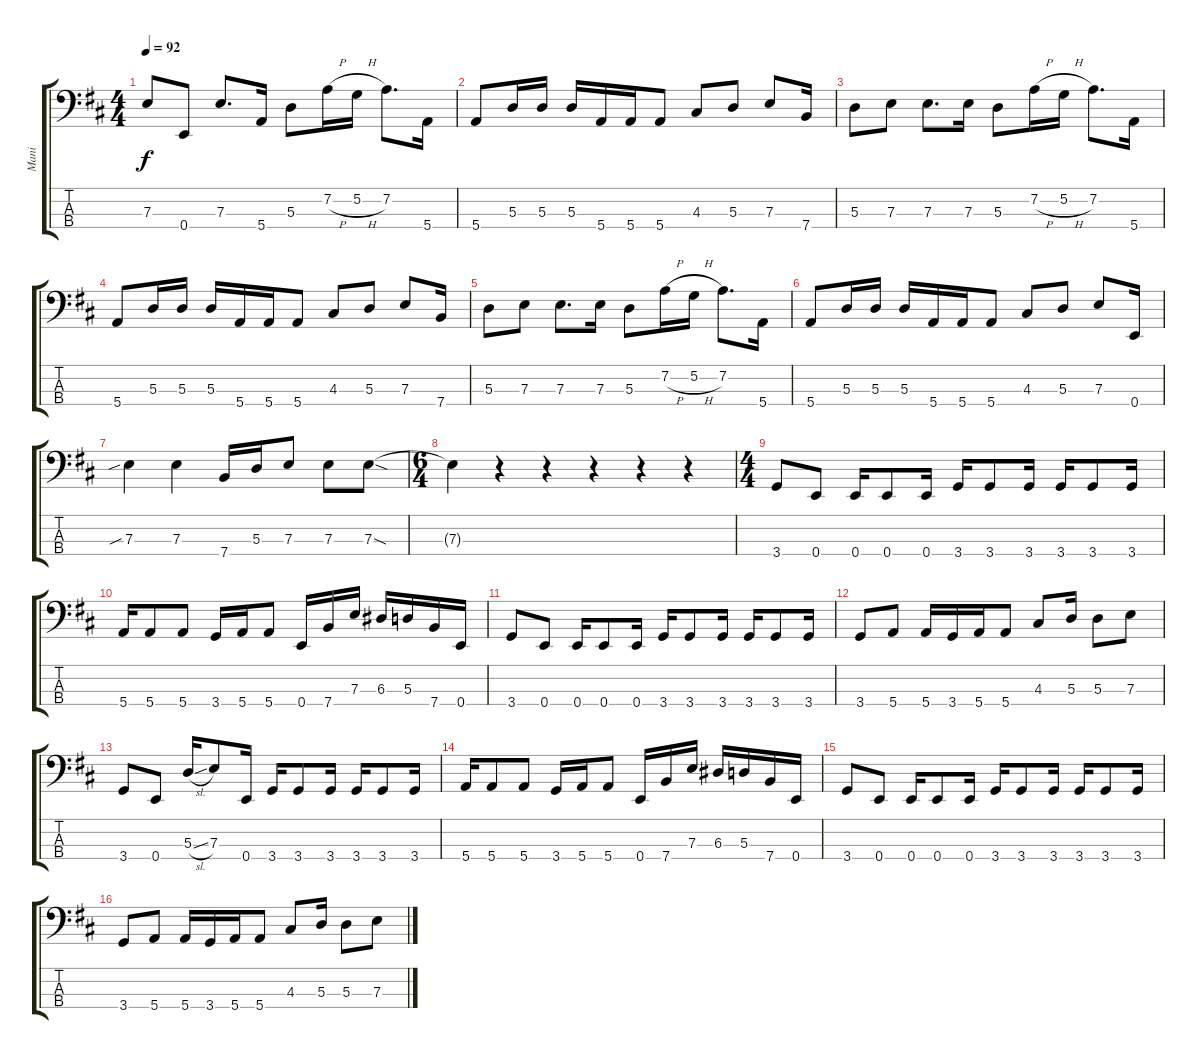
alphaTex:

\track ("Mani" "Mani") {instrument electricbassfinger}
\staff {score tabs}
\tuning (G2 D2 A1 E1) {hide}
\ts (4 4)
\tempo 92
\clef f4
\ks d
7.3.8{dy f} 0.4.8 7.3.8{d} 5.4.16 5.3.8 7.2{h}.16 5.2{h}.16 7.2.8{d} 5.4.16 |
5.4.8 5.3.16 5.3.16 5.3.16 5.4.16 5.4.16 5.4.8 4.3.8 5.3.8 7.3.8 7.4.16 |
5.3.8 7.3.8 7.3.8{d} 7.3.16 5.3.8 7.2{h}.16 5.2{h}.16 7.2.8{d} 5.4.16 |
5.4.8 5.3.16 5.3.16 5.3.16 5.4.16 5.4.16 5.4.8 4.3.8 5.3.8 7.3.8 7.4.16 |
5.3.8 7.3.8 7.3.8{d} 7.3.16 5.3.8 7.2{h}.16 5.2{h}.16 7.2.8{d} 5.4.16 |
5.4.8 5.3.16 5.3.16 5.3.16 5.4.16 5.4.16 5.4.8 4.3.8 5.3.8 7.3.8 0.4.16 |
7.3{sib}.4 7.3.4 7.4.16 5.3.16 7.3.8 7.3.8 7.3{sod}.8 |
\ts (6 4)
7.3{t}.4 r.4 r.4 r.4 r.4 r.4 |
\ts (4 4)
3.4.8 0.4.8 0.4.16 0.4.8 0.4.16 3.4.16 3.4.8 3.4.16 3.4.16 3.4.8 3.4.16 |
5.4.16 5.4.8 5.4.8 3.4.16 5.4.16 5.4.8 0.4.16 7.4.16 7.3.16 6.3.16 5.3.16 7.4.16 0.4.16 |
3.4.8 0.4.8 0.4.16 0.4.8 0.4.16 3.4.16 3.4.8 3.4.16 3.4.16 3.4.8 3.4.16 |
3.4.8 5.4.8 5.4.16 3.4.16 5.4.16 5.4.8 4.3.8 5.3.16 5.3.8 7.3.8 |
3.4.8 0.4.8 5.3{sl}.16 7.3.8 0.4.16 3.4.16 3.4.8 3.4.16 3.4.16 3.4.8 3.4.16 |
5.4.16 5.4.8 5.4.8 3.4.16 5.4.16 5.4.8 0.4.16 7.4.16 7.3.16 6.3.16 5.3.16 7.4.16 0.4.16 |
3.4.8 0.4.8 0.4.16 0.4.8 0.4.16 3.4.16 3.4.8 3.4.16 3.4.16 3.4.8 3.4.16 |
3.4.8 5.4.8 5.4.16 3.4.16 5.4.16 5.4.8 4.3.8 5.3.16 5.3.8 7.3.8
